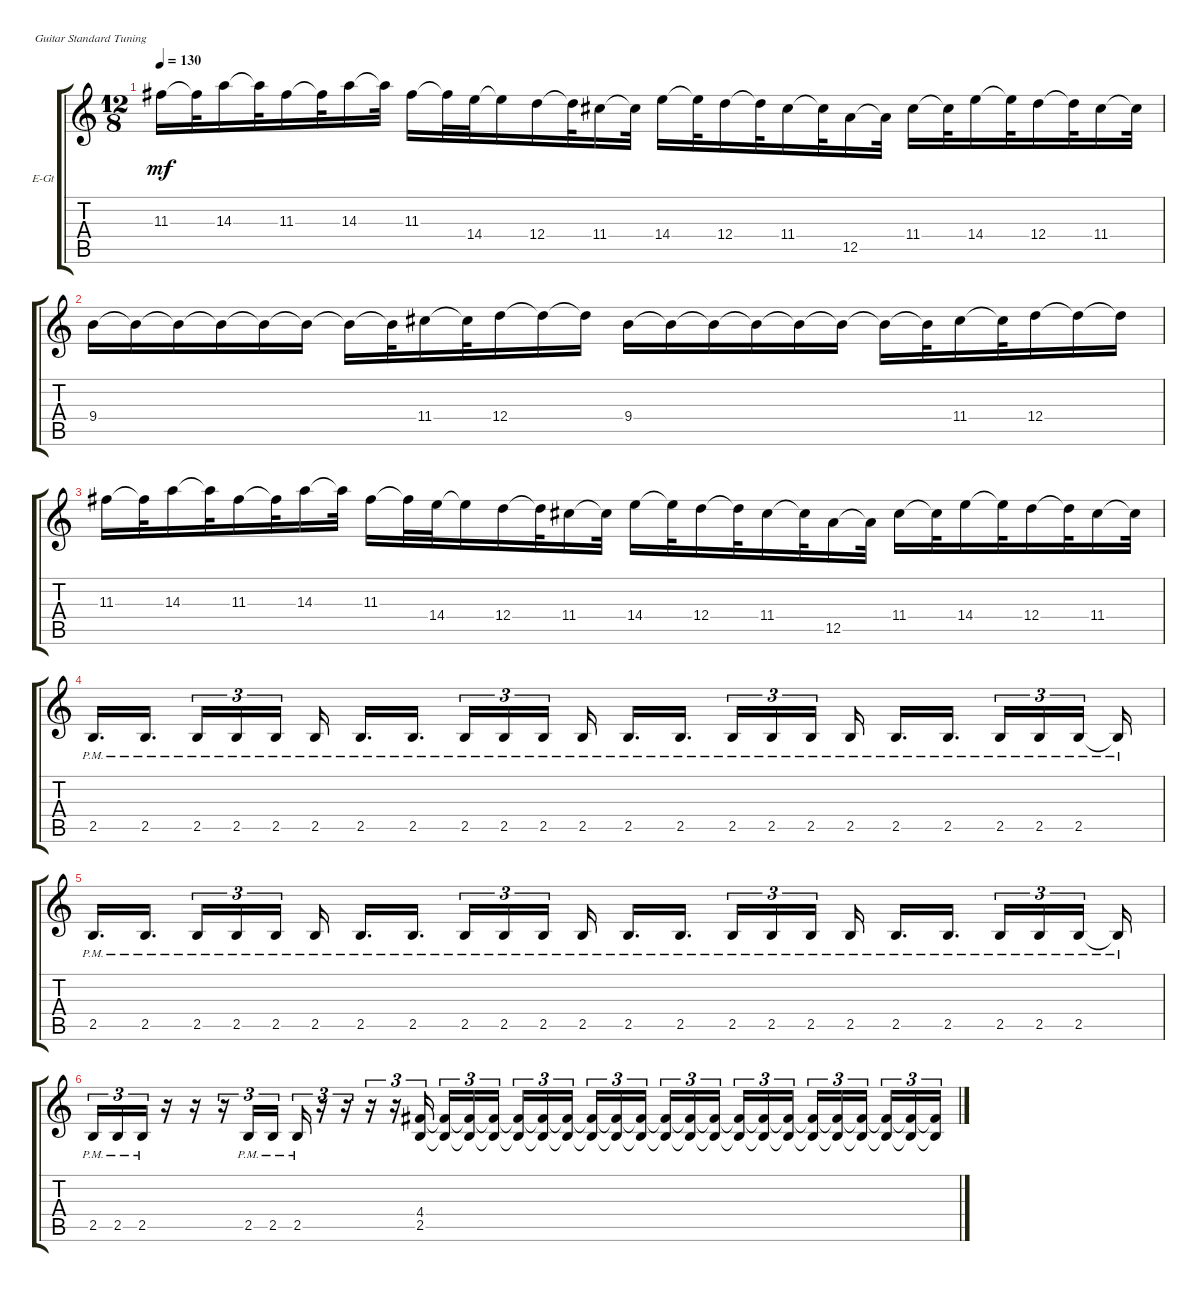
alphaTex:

\defaultSystemsLayout 4
\bracketExtendMode groupsimilarinstruments
\firstSystemTrackNameOrientation horizontal
\otherSystemsTrackNameOrientation horizontal
\track ("Electric Guitar" "E-Gt") {instrument distortionguitar}
\staff {score tabs}
\tuning (E4 B3 G3 D3 A2 E2)
\ts (12 8)
\tempo 130
\clef g2
\ks c
11.3.16{dy mf} 11.3{t}.32 14.3.16 14.3{t}.32 11.3.16 11.3{t}.32 14.3.16 14.3{t}.32 11.3.16 11.3{t}.32 14.4.32 14.4{t}.16 12.4.16 12.4{t}.32 11.4.16 11.4{t}.32 14.4.16 14.4{t}.32 12.4.16 12.4{t}.32 11.4.16 11.4{t}.32 12.5.16 12.5{t}.32 11.4.16 11.4{t}.32 14.4.16 14.4{t}.32 12.4.16 12.4{t}.32 11.4.16 11.4{t}.32 |
9.4.16 9.4{t}.16 9.4{t}.16 9.4{t}.16 9.4{t}.16 9.4{t}.16 9.4{t}.16 9.4{t}.32 11.4.16 11.4{t}.32 12.4.16 12.4{t}.16 12.4{t}.16 9.4.16 9.4{t}.16 9.4{t}.16 9.4{t}.16 9.4{t}.16 9.4{t}.16 9.4{t}.16 9.4{t}.32 11.4.16 11.4{t}.32 12.4.16 12.4{t}.16 12.4{t}.16 |
11.3.16 11.3{t}.32 14.3.16 14.3{t}.32 11.3.16 11.3{t}.32 14.3.16 14.3{t}.32 11.3.16 11.3{t}.32 14.4.32 14.4{t}.16 12.4.16 12.4{t}.32 11.4.16 11.4{t}.32 14.4.16 14.4{t}.32 12.4.16 12.4{t}.32 11.4.16 11.4{t}.32 12.5.16 12.5{t}.32 11.4.16 11.4{t}.32 14.4.16 14.4{t}.32 12.4.16 12.4{t}.32 11.4.16 11.4{t}.32 |
2.5{pm}.16{d} 2.5{pm}.16{d} 2.5{pm}.16{tu (3 2)} 2.5{pm}.16{tu (3 2)} 2.5{pm}.16{tu (3 2)} 2.5{pm}.16 2.5{pm}.16{d} 2.5{pm}.16{d} 2.5{pm}.16{tu (3 2)} 2.5{pm}.16{tu (3 2)} 2.5{pm}.16{tu (3 2)} 2.5{pm}.16 2.5{pm}.16{d} 2.5{pm}.16{d} 2.5{pm}.16{tu (3 2)} 2.5{pm}.16{tu (3 2)} 2.5{pm}.16{tu (3 2)} 2.5{pm}.16 2.5{pm}.16{d} 2.5{pm}.16{d} 2.5{pm}.16{tu (3 2)} 2.5{pm}.16{tu (3 2)} 2.5{pm}.16{tu (3 2)} 2.5{pm t}.16 |
2.5{pm}.16{d} 2.5{pm}.16{d} 2.5{pm}.16{tu (3 2)} 2.5{pm}.16{tu (3 2)} 2.5{pm}.16{tu (3 2)} 2.5{pm}.16 2.5{pm}.16{d} 2.5{pm}.16{d} 2.5{pm}.16{tu (3 2)} 2.5{pm}.16{tu (3 2)} 2.5{pm}.16{tu (3 2)} 2.5{pm}.16 2.5{pm}.16{d} 2.5{pm}.16{d} 2.5{pm}.16{tu (3 2)} 2.5{pm}.16{tu (3 2)} 2.5{pm}.16{tu (3 2)} 2.5{pm}.16 2.5{pm}.16{d} 2.5{pm}.16{d} 2.5{pm}.16{tu (3 2)} 2.5{pm}.16{tu (3 2)} 2.5{pm}.16{tu (3 2)} 2.5{pm t}.16 |
2.5{pm}.16{tu (3 2)} 2.5{pm}.16{tu (3 2)} 2.5{pm}.16{tu (3 2)} r.16 r.16 r.16{tu (3 2)} 2.5{pm}.16{tu (3 2)} 2.5{pm}.16{tu (3 2)} 2.5{pm}.16{tu (3 2)} r.16{tu (3 2)} r.16{tu (3 2)} r.16{tu (3 2)} r.16{tu (3 2)} (2.5 4.4).16{tu (3 2)} (2.5{t} 4.4{t}).16{tu (3 2)} (2.5{t} 4.4{t}).16{tu (3 2)} (2.5{t} 4.4{t}).16{tu (3 2)} (2.5{t} 4.4{t}).16{tu (3 2)} (2.5{t} 4.4{t}).16{tu (3 2)} (2.5{t} 4.4{t}).16{tu (3 2)} (2.5{t} 4.4{t}).16{tu (3 2)} (2.5{t} 4.4{t}).16{tu (3 2)} (2.5{t} 4.4{t}).16{tu (3 2)} (2.5{t} 4.4{t}).16{tu (3 2)} (2.5{t} 4.4{t}).16{tu (3 2)} (2.5{t} 4.4{t}).16{tu (3 2)} (2.5{t} 4.4{t}).16{tu (3 2)} (2.5{t} 4.4{t}).16{tu (3 2)} (2.5{t} 4.4{t}).16{tu (3 2)} (2.5{t} 4.4{t}).16{tu (3 2)} (2.5{t} 4.4{t}).16{tu (3 2)} (2.5{t} 4.4{t}).16{tu (3 2)} (2.5{t} 4.4{t}).16{tu (3 2)} (2.5{t} 4.4{t}).16{tu (3 2)} (2.5{t} 4.4{t}).16{tu (3 2)}
